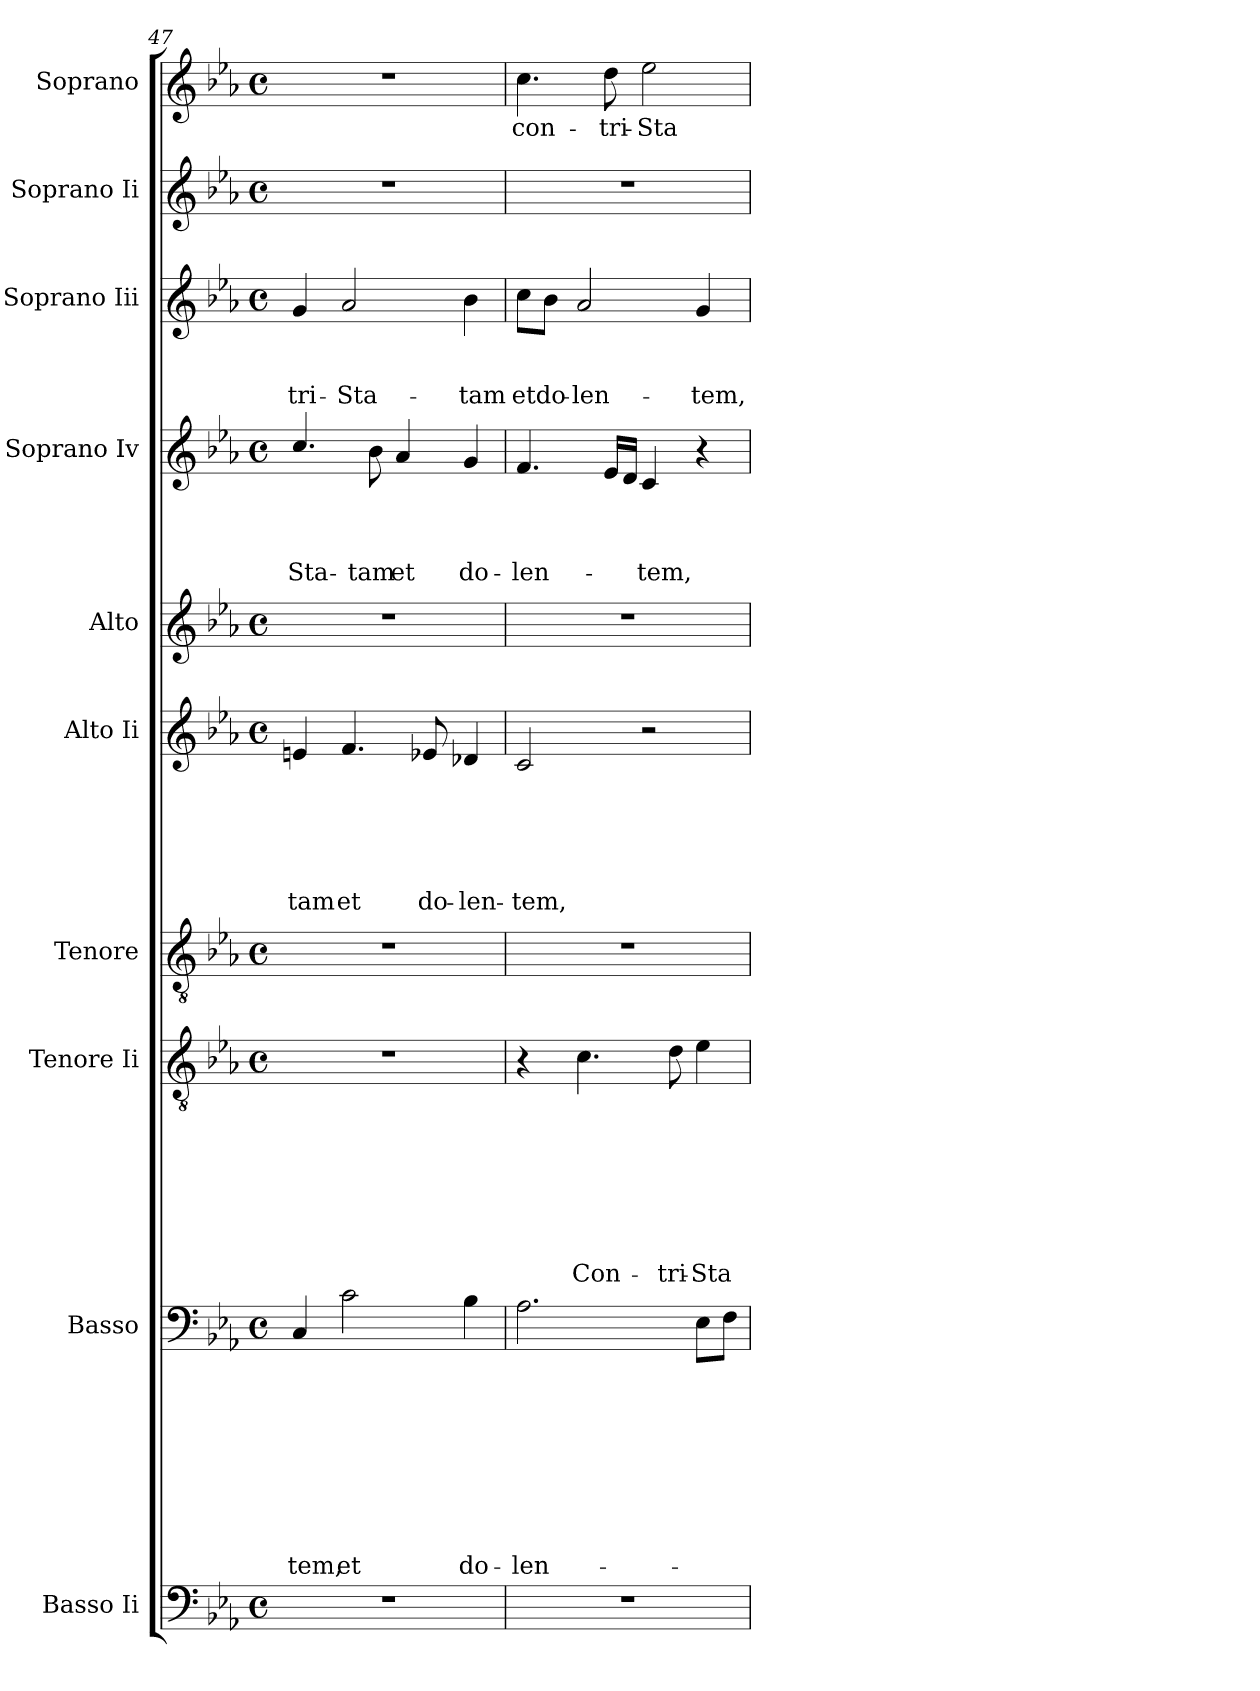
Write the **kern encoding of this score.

**kern	**kern	**text	**text	**text	**text	**text	**text	**text	**text	**text	**kern	**text	**text	**text	**text	**text	**text	**text	**text	**kern	**kern	**text	**text	**text	**text	**text	**text	**kern	**kern	**text	**text	**text	**text	**kern	**text	**text	**text	**kern	**kern	**text
*part10	*part9	*part9	*part9	*part9	*part9	*part9	*part9	*part9	*part9	*part9	*part8	*part8	*part8	*part8	*part8	*part8	*part8	*part8	*part8	*part7	*part6	*part6	*part6	*part6	*part6	*part6	*part6	*part5	*part4	*part4	*part4	*part4	*part4	*part3	*part3	*part3	*part3	*part2	*part1	*part1
*staff10	*staff9	*staff9	*staff9	*staff9	*staff9	*staff9	*staff9	*staff9	*staff9	*staff9	*staff8	*staff8	*staff8	*staff8	*staff8	*staff8	*staff8	*staff8	*staff8	*staff7	*staff6	*staff6	*staff6	*staff6	*staff6	*staff6	*staff6	*staff5	*staff4	*staff4	*staff4	*staff4	*staff4	*staff3	*staff3	*staff3	*staff3	*staff2	*staff1	*staff1
*I"Basso Ii	*I"Basso	*	*	*	*	*	*	*	*	*	*I"Tenore Ii	*	*	*	*	*	*	*	*	*I"Tenore	*I"Alto Ii	*	*	*	*	*	*	*I"Alto	*I"Soprano Iv	*	*	*	*	*I"Soprano Iii	*	*	*	*I"Soprano Ii	*I"Soprano	*
*clefF4	*clefF4	*	*	*	*	*	*	*	*	*	*clefGv2	*	*	*	*	*	*	*	*	*clefGv2	*clefG2	*	*	*	*	*	*	*clefG2	*clefG2	*	*	*	*	*clefG2	*	*	*	*clefG2	*clefG2	*
*k[b-e-a-]	*k[b-e-a-]	*	*	*	*	*	*	*	*	*	*k[b-e-a-]	*	*	*	*	*	*	*	*	*k[b-e-a-]	*k[b-e-a-]	*	*	*	*	*	*	*k[b-e-a-]	*k[b-e-a-]	*	*	*	*	*k[b-e-a-]	*	*	*	*k[b-e-a-]	*k[b-e-a-]	*
*E-:	*E-:	*	*	*	*	*	*	*	*	*	*E-:	*	*	*	*	*	*	*	*	*E-:	*E-:	*	*	*	*	*	*	*E-:	*E-:	*	*	*	*	*E-:	*	*	*	*E-:	*E-:	*
*M4/4	*M4/4	*	*	*	*	*	*	*	*	*	*M4/4	*	*	*	*	*	*	*	*	*M4/4	*M4/4	*	*	*	*	*	*	*M4/4	*M4/4	*	*	*	*	*M4/4	*	*	*	*M4/4	*M4/4	*
*met(c)	*met(c)	*	*	*	*	*	*	*	*	*	*met(c)	*	*	*	*	*	*	*	*	*met(c)	*met(c)	*	*	*	*	*	*	*met(c)	*met(c)	*	*	*	*	*met(c)	*	*	*	*met(c)	*met(c)	*
=47	=47	=47	=47	=47	=47	=47	=47	=47	=47	=47	=47	=47	=47	=47	=47	=47	=47	=47	=47	=47	=47	=47	=47	=47	=47	=47	=47	=47	=47	=47	=47	=47	=47	=47	=47	=47	=47	=47	=47	=47
!	!	!	!	!	!	!	!	!	!	!LO:LY:b	!	!	!	!	!	!	!	!	!	!	!	!	!	!	!	!	!LO:LY:b	!	!	!	!	!	!LO:LY:b	!	!	!	!LO:LY:b	!	!	!
1r	4C/	.	.	.	.	.	.	.	.	-tem,	1r	.	.	.	.	.	.	.	.	1r	4en/	.	.	.	.	.	-tam	1r	4.cc/	.	.	.	-Sta-	4g/	.	.	-tri-	1r	1r	.
!	!	!	!	!	!	!	!	!	!	!LO:LY:b	!	!	!	!	!	!	!	!	!	!	!	!	!	!	!	!	!LO:LY:b	!	!	!	!	!	!	!	!	!	!LO:LY:b	!	!	!
.	2c\	.	.	.	.	.	.	.	.	et	.	.	.	.	.	.	.	.	.	.	4.f/	.	.	.	.	.	et	.	.	.	.	.	.	2a-/	.	.	-Sta-	.	.	.
!	!	!	!	!	!	!	!	!	!	!	!	!	!	!	!	!	!	!	!	!	!	!	!	!	!	!	!	!	!	!	!	!	!LO:LY:b	!	!	!	!	!	!	!
.	.	.	.	.	.	.	.	.	.	.	.	.	.	.	.	.	.	.	.	.	.	.	.	.	.	.	.	.	8b-\	.	.	.	-tam	.	.	.	.	.	.	.
!	!	!	!	!	!	!	!	!	!	!	!	!	!	!	!	!	!	!	!	!	!	!	!	!	!	!	!	!	!	!	!	!	!LO:LY:b	!	!	!	!	!	!	!
.	.	.	.	.	.	.	.	.	.	.	.	.	.	.	.	.	.	.	.	.	.	.	.	.	.	.	.	.	4a-/	.	.	.	et	.	.	.	.	.	.	.
!	!	!	!	!	!	!	!	!	!	!	!	!	!	!	!	!	!	!	!	!	!	!	!	!	!	!	!LO:LY:b	!	!	!	!	!	!	!	!	!	!	!	!	!
.	.	.	.	.	.	.	.	.	.	.	.	.	.	.	.	.	.	.	.	.	8e-X/	.	.	.	.	.	do-	.	.	.	.	.	.	.	.	.	.	.	.	.
!	!	!	!	!	!	!	!	!	!	!LO:LY:b	!	!	!	!	!	!	!	!	!	!	!	!	!	!	!	!	!LO:LY:b:rj	!	!	!	!	!	!LO:LY:b	!	!	!	!LO:LY:b	!	!	!
.	4B-\	.	.	.	.	.	.	.	.	do-	.	.	.	.	.	.	.	.	.	.	4d-X/	.	.	.	.	.	-len-	.	4g/	.	.	.	do-	4b-\	.	.	-tam	.	.	.
=48	=48	=48	=48	=48	=48	=48	=48	=48	=48	=48	=48	=48	=48	=48	=48	=48	=48	=48	=48	=48	=48	=48	=48	=48	=48	=48	=48	=48	=48	=48	=48	=48	=48	=48	=48	=48	=48	=48	=48	=48
!	!	!	!	!	!	!	!	!	!	!LO:LY:b	!	!	!	!	!	!	!	!	!	!	!	!	!	!	!	!	!LO:LY:b	!	!	!	!	!	!LO:LY:b	!	!	!	!LO:LY:b	!	!	!LO:LY:b
1r	2.A-\	.	.	.	.	.	.	.	.	-len-	4r	.	.	.	.	.	.	.	.	1r	2c/	.	.	.	.	.	-tem,	1r	4.f/	.	.	.	-len-	8cc\L	.	.	et	1r	4.cc\	con-
!	!	!	!	!	!	!	!	!	!	!	!	!	!	!	!	!	!	!	!	!	!	!	!	!	!	!	!	!	!	!	!	!	!	!	!	!	!LO:LY:b	!	!	!
.	.	.	.	.	.	.	.	.	.	.	.	.	.	.	.	.	.	.	.	.	.	.	.	.	.	.	.	.	.	.	.	.	.	8b-\J	.	.	do-	.	.	.
!	!	!	!	!	!	!	!	!	!	!	!	!	!	!	!	!	!	!	!LO:LY:b	!	!	!	!	!	!	!	!	!	!	!	!	!	!	!	!	!	!LO:LY:b:rj	!	!	!
.	.	.	.	.	.	.	.	.	.	.	4.c\	.	.	.	.	.	.	.	Con-	.	.	.	.	.	.	.	.	.	.	.	.	.	.	2a-/	.	.	-len-	.	.	.
!	!	!	!	!	!	!	!	!	!	!	!	!	!	!	!	!	!	!	!	!	!	!	!	!	!	!	!	!	!	!	!	!	!	!	!	!	!	!	!	!LO:LY:b
.	.	.	.	.	.	.	.	.	.	.	.	.	.	.	.	.	.	.	.	.	.	.	.	.	.	.	.	.	16e-/LL	.	.	.	.	.	.	.	.	.	8dd\	-tri-
.	.	.	.	.	.	.	.	.	.	.	.	.	.	.	.	.	.	.	.	.	.	.	.	.	.	.	.	.	16d/JJ	.	.	.	.	.	.	.	.	.	.	.
!	!	!	!	!	!	!	!	!	!	!	!	!	!	!	!	!	!	!	!	!	!	!	!	!	!	!	!	!	!	!	!	!	!LO:LY:b	!	!	!	!	!	!	!LO:LY:b
.	.	.	.	.	.	.	.	.	.	.	.	.	.	.	.	.	.	.	.	.	2r	.	.	.	.	.	.	.	4c/	.	.	.	-tem,	.	.	.	.	.	2ee-\	-Sta-
!	!	!	!	!	!	!	!	!	!	!	!	!	!	!	!	!	!	!	!LO:LY:b	!	!	!	!	!	!	!	!	!	!	!	!	!	!	!	!	!	!	!	!	!
.	.	.	.	.	.	.	.	.	.	.	8d\	.	.	.	.	.	.	.	-tri-	.	.	.	.	.	.	.	.	.	.	.	.	.	.	.	.	.	.	.	.	.
!	!	!	!	!	!	!	!	!	!	!	!	!	!	!	!	!	!	!	!LO:LY:b	!	!	!	!	!	!	!	!	!	!	!	!	!	!	!	!	!	!LO:LY:b	!	!	!
.	8E-\L	.	.	.	.	.	.	.	.	.	4e-\	.	.	.	.	.	.	.	-Sta-	.	.	.	.	.	.	.	.	.	4r	.	.	.	.	4g/	.	.	-tem,	.	.	.
.	8F\J	.	.	.	.	.	.	.	.	.	.	.	.	.	.	.	.	.	.	.	.	.	.	.	.	.	.	.	.	.	.	.	.	.	.	.	.	.	.	.
=	=	=	=	=	=	=	=	=	=	=	=	=	=	=	=	=	=	=	=	=	=	=	=	=	=	=	=	=	=	=	=	=	=	=	=	=	=	=	=	=
*-	*-	*-	*-	*-	*-	*-	*-	*-	*-	*-	*-	*-	*-	*-	*-	*-	*-	*-	*-	*-	*-	*-	*-	*-	*-	*-	*-	*-	*-	*-	*-	*-	*-	*-	*-	*-	*-	*-	*-	*-
